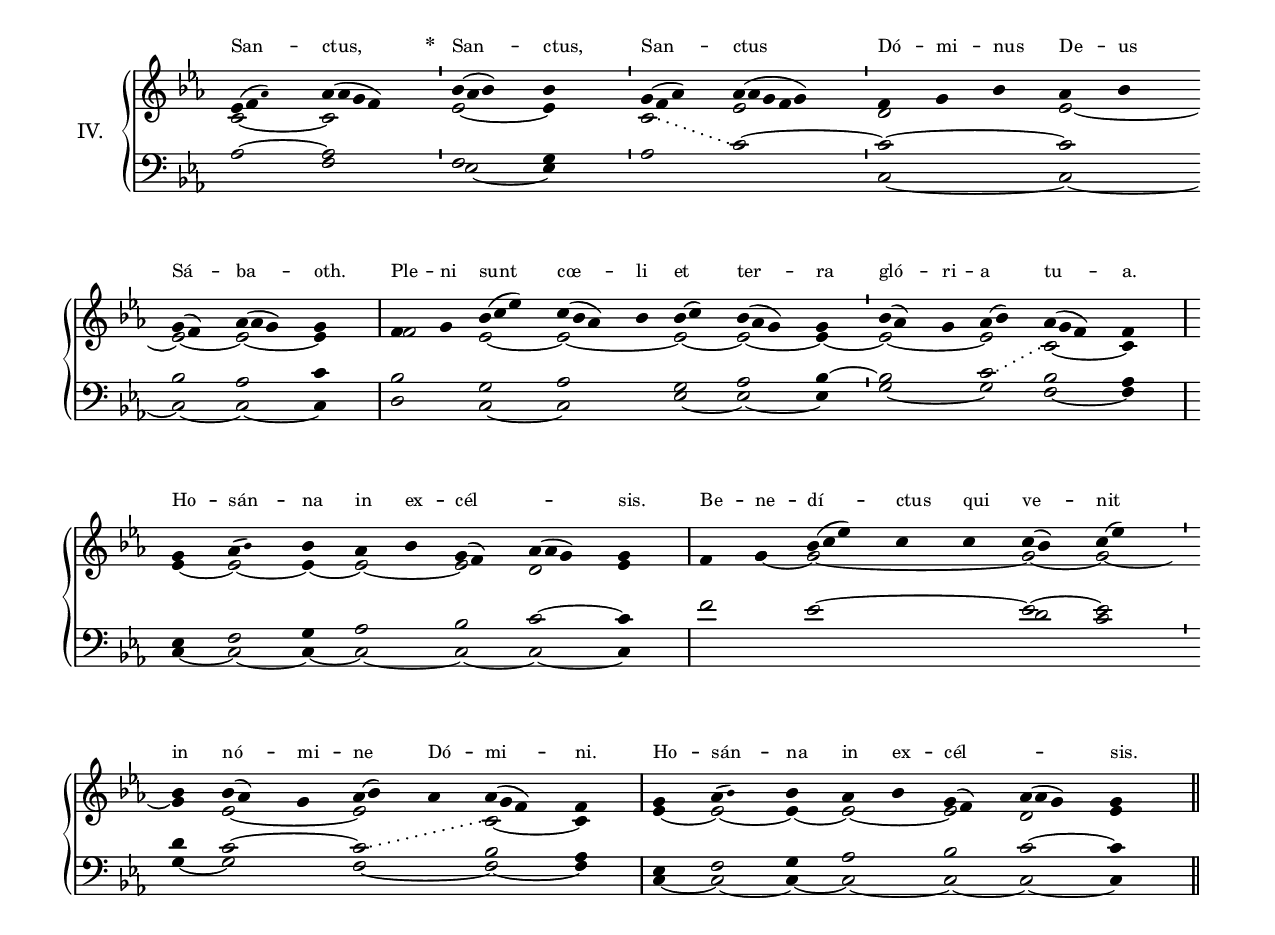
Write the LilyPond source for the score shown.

\version "2.18"
\include "gregorian.ly"
\include "noh2.ily"

%Page reference: page v.148
%(volume.page)

global = {
 \key g \phrygian
 \cadenzaOn 
 \override Glissando #'thickness = #2.0
}

chantText = \lyricmode {
San -- ctus, 
\set stanza = " * " San -- ctus, San -- ctus Dó -- mi -- nus De -- us Sá -- ba -- oth. 
Ple -- ni sunt cœ -- li et ter -- ra gló -- ri -- a tu -- a. 
Ho -- sán -- na in ex -- cél -- _ sis. 
Be -- ne -- dí -- ctus qui ve -- nit in nó -- mi -- ne Dó -- mi -- ni. 
Ho -- sán -- na in ex -- cél -- _ sis. }

chantMusic = {
\tieDown   ees'4 ( f'4 \once \tweak #'font-size #-4 aes' ) aes'4 ( aes'4 g'4 f'4) \divisioMinima
 bes'4 ( aes'4 bes'4) bes'4 \divisioMinima
 g'4 ( f'4 aes'4) aes'4 ( aes'4 g'4 f'4 g'4) \divisioMinima
 f'4 g'4 bes'4 aes'4 bes'4 \forceBreak
 g'4 ( f'4) aes'4 ( aes'4 g'4) g'4 \divisioMaxima
 f'4 g'4 bes'4 ( c''4 ees''4) c''4 ( bes'4 aes'4) bes'4 bes'4 ( c''4) bes'4 ( aes'4 g'4) g'4 \divisioMinima
 bes'4 ( aes'4) g'4 aes'4 ( bes'4) aes'4 ( g'4 f'4) f'4 \divisioMaxima
 \forceBreak
 g'4 aes'4 ( \once \tweak #'font-size #-4 bes' ) bes'4 aes'4 bes'4 g'4 ( f'4) aes'4 ( aes'4 g'4) g'4 \divisioMaxima
 f'4 g'4 bes'4 ( c''4 ees''4) c''4 c''4 c''4 ( bes'4) c''4 ( ees''4) \divisioMinima
 \forceBreak
 bes'4 bes'4 ( aes'4) g'4 aes'4 ( bes'4) aes'4 aes'4 ( g'4 f'4) f'4 \divisioMaxima
 g'4 aes'4 ( \once \tweak #'font-size #-4 bes' ) bes'4 aes'4 bes'4 g'4 ( f'4) aes'4 ( aes'4 g'4) g'4 \finalis

}

altoMusic = {
c'2*3/2 ~ c'2*4/2 \divisioMinima
ees'2*3/2 ~ ees'4 \divisioMinima
c'2*3/2 ees'2*5/2 \divisioMinima
d'2*3/2 ees'2 ~ ees'2 ~ ees'2*3/2 ~ ees'4 \divisioMaxima
f'2 ees'2*3/2 ~ ees'2*4/2 ~ ees'2 ~ ees'2*3/2 ~ ees'4 ~ \divisioMinima
ees'2*3/2 ~ ees'2 c'2*3/2 ~ c'4 \divisioMaxima
ees'4 ~ ees'2 ~ ees'4 ~ ees'2 ~ ees'2 d'2*3/2 ees'4 \divisioMaxima
r4 g'4 ~ g'2*5/2 ~ g'2 ~ g'2 ~ \divisioMinima
g'4 ees'2*3/2 ~ ees'2*3/2 c'2*3/2 ~ c'4 \divisioMaxima
ees'4 ~ ees'2 ~ ees'4 ~ ees'2 ~ ees'2 d'2*3/2 ees'4 \finalis
}

tenorMusic = {
aes2*3/2 ~ aes2*4/2 \divisioMinima
f2*3/2 g4 \divisioMinima
aes2*3/2 c'2*5/2 ~ \divisioMinima
c'2*3/2 ~ c'2 bes2 aes2*3/2 c'4 \divisioMaxima
bes2 g2*3/2 aes2*4/2 g2 aes2*3/2 bes4 ~ \divisioMinima
bes2*3/2 c'2 bes2*3/2 aes4 \divisioMaxima
ees4 f2 g4 aes2 bes2 c'2*3/2 ~ c'4 \divisioMaxima
f'2 ees'2*5/2 ~ ees'2 ~ ees'2 \divisioMinima
d'4 c'2*3/2 ~ c'2*3/2 bes2*3/2 aes4 \divisioMaxima
ees4 f2 g4 aes2 bes2 c'2*3/2 ~ c'4 \finalis
}

bassMusic = {
r2*3/2 f2*4/2 \divisioMinima
ees2*3/2 ~ ees4 \divisioMinima
r2*8/2 \divisioMinima
c2*3/2 ~ c2 ~ c2 ~ c2*3/2 ~ c4 \divisioMaxima
d2 c2*3/2 ~ c2*4/2 ees2 ~ ees2*3/2 ~ ees4 \divisioMinima
g2*3/2 ~ g2 f2*3/2 ~ f4 \divisioMaxima
c4 ~ c2 ~ c4 ~ c2 ~ c2 ~ c2*3/2 ~ c4 \divisioMaxima
r2*7/2 d'2 c'2 \divisioMinima
g4 ~ g2*3/2 f2*3/2 ~ f2*3/2 ~ f4 \divisioMaxima
c4 ~ c2 ~ c4 ~ c2 ~ c2 ~ c2*3/2 ~ c4 \finalis
}

voiceLines = {
\voiceLineStyle


s2*11/2
\allowVoiceLineBreak
\voiceLine "up" "down" c'2*3/2 c'2*1/2


s2*33/2
\allowVoiceLineBreak
\voiceLine "down" "up" c'2*2/2 c'2*1/2


s2*30/2
\allowVoiceLineBreak
\voiceLine "down" "up" c'2*3/2 c'2*1/2


}

\score{
  <<
    \new Lyrics
    \new GrandStaff <<
      \set GrandStaff.autoBeaming = ##f
      \set GrandStaff.instrumentName = \markup \center-column {
        "IV."
      }
      \new Staff = up <<
        \new Voice = "chant" {
          \voiceOne \global \chantMusic
        }
        \new Voice {
          \voiceTwo \global \altoMusic
        }
      >>

      \new Staff = down <<
        \clef bass
        \new Voice {
          \voiceOne \global \tenorMusic
        }
        \new Voice {
          \voiceTwo \global \bassMusic
        }
	\new Voice {
        \voiceThree \global \voiceLines
        }
      >>
    >>
    \context Lyrics {
      \lyricsto chant {
      \chantText
    }
    }
  >>
  \layout{
  }
  
}
